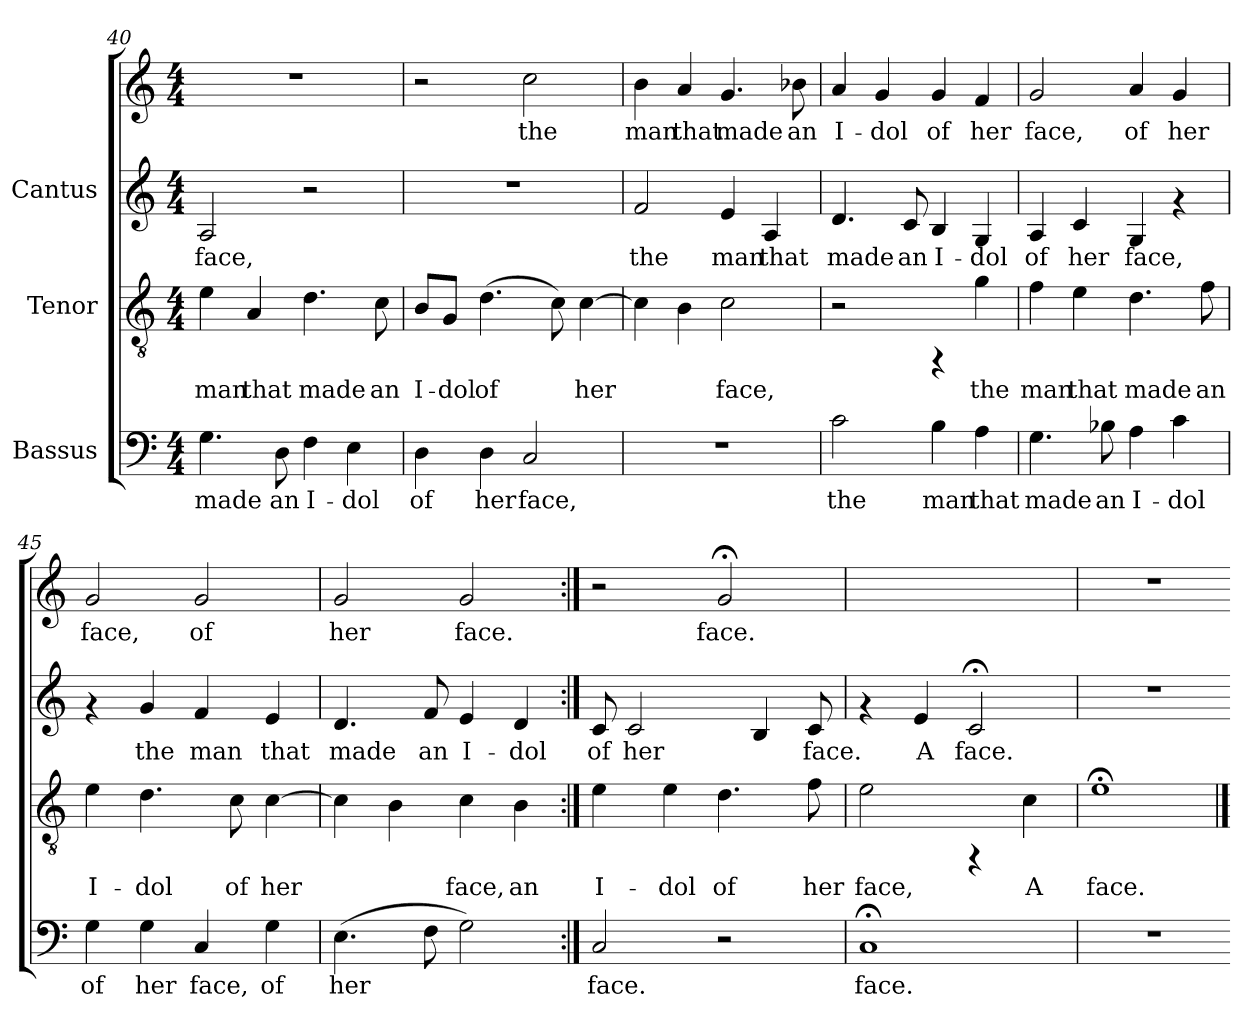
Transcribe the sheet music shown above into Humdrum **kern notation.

**kern	**text	**kern	**text	**kern	**text	**kern	**text
*part3	*part3	*part2	*part2	*part1	*part1	*part1	*part1
*staff4	*staff4	*staff3	*staff3	*staff2	*staff2	*staff1	*staff1
*I"Bassus	*	*I"Tenor	*	*I"Cantus	*	*	*
!!LO:LB:g=z
*clefF4	*	*clefGv2	*	*clefG2	*	*clefG2	*
*M4/4	*	*M4/4	*	*M4/4	*	*M4/4	*
=40	=40	=40	=40	=40	=40	=40	=40
!	!LO:LY:b	!	!LO:LY:b	!	!LO:LY:b	!	!
4.G\	made	4e\	man	2A/	face,	1r	.
!	!	!	!LO:LY:b	!	!	!	!
.	.	4A/	that	.	.	.	.
!	!LO:LY:b	!	!	!	!	!	!
8D\	an	.	.	.	.	.	.
!	!LO:LY:b	!	!LO:LY:b	!	!	!	!
4F\	I-	4.d\	made	2r	.	.	.
!	!LO:LY:b	!	!	!	!	!	!
4E\	-dol	.	.	.	.	.	.
!	!	!	!LO:LY:b	!	!	!	!
.	.	8c\	an	.	.	.	.
!!LO:LB:g=z
=41	=41	=41	=41	=41	=41	=41	=41
!	!LO:LY:b	!	!LO:LY:b	!	!	!	!
4D\	of	8B/L	I-	1r	.	2r	.
!	!	!	!LO:LY:b	!	!	!	!
.	.	8G/J	-dol	.	.	.	.
!	!LO:LY:b	!	!LO:LY:b	!	!	!	!
4D\	her	(>4.d\	of	.	.	.	.
!	!LO:LY:b	!	!	!	!	!	!LO:LY:b
2C/	face,	.	.	.	.	2cc\	the
!	!	!	!LO:LY:b	!	!	!	!
.	.	8c\)	.	.	.	.	.
!	!	!	!LO:LY:b	!	!	!	!
.	.	[>4c\	her	.	.	.	.
!!LO:LB:g=z
=42	=42	=42	=42	=42	=42	=42	=42
!	!	!	!LO:LY:b	!	!LO:LY:b	!	!LO:LY:b
1r	.	4c\]	.	2f/	the	4b\	man
!	!	!	!LO:LY:b	!	!	!	!LO:LY:b
.	.	4B\	.	.	.	4a/	that
!	!	!	!LO:LY:b	!	!LO:LY:b	!	!LO:LY:b
.	.	2c\	face,	4e/	man	4.g/	made
!	!	!	!	!	!LO:LY:b	!	!
.	.	.	.	4A/	that	.	.
!	!	!	!	!	!	!	!LO:LY:b
.	.	.	.	.	.	8b-X\	an
!!LO:PB:g=z
=43	=43	=43	=43	=43	=43	=43	=43
!	!LO:LY:b	!	!	!	!LO:LY:b	!	!LO:LY:b
2c\	the	2r	.	4.d/	made	4a/	I-
!	!	!	!	!	!	!	!LO:LY:b
.	.	.	.	.	.	4g/	-dol
!	!	!	!	!	!LO:LY:b	!	!
.	.	.	.	8c/	an	.	.
!	!LO:LY:b	!	!	!	!LO:LY:b	!	!LO:LY:b
4B\	man	4rFF	.	4B/	I-	4g/	of
!	!LO:LY:b	!	!LO:LY:b	!	!LO:LY:b	!	!LO:LY:b
4A\	that	4g\	the	4G/	-dol	4f/	her
=44	=44	=44	=44	=44	=44	=44	=44
!	!LO:LY:b	!	!LO:LY:b	!	!LO:LY:b	!	!LO:LY:b
4.G\	made	4f\	man	4A/	of	2g/	face,
!	!	!	!LO:LY:b	!	!LO:LY:b	!	!
.	.	4e\	that	4c/	her	.	.
!	!LO:LY:b	!	!	!	!	!	!
8B-X\	an	.	.	.	.	.	.
!	!LO:LY:b	!	!LO:LY:b	!	!LO:LY:b	!	!LO:LY:b
4A\	I-	4.d\	made	4G/	face,	4a/	of
!	!LO:LY:b	!	!	!	!	!	!LO:LY:b
4c\	-dol	.	.	4rf	.	4g/	her
!	!	!	!LO:LY:b	!	!	!	!
.	.	8f\	an	.	.	.	.
=45	=45	=45	=45	=45	=45	=45	=45
!	!LO:LY:b	!	!LO:LY:b	!	!	!	!LO:LY:b
4G\	of	4e\	I-	4rf	.	2g/	face,
!	!LO:LY:b	!	!LO:LY:b	!	!LO:LY:b	!	!
4G\	her	4.d\	-dol	4g/	the	.	.
!	!LO:LY:b	!	!	!	!LO:LY:b	!	!LO:LY:b
4C/	face,	.	.	4f/	man	2g/	of
!	!	!	!LO:LY:b	!	!	!	!
.	.	8c\	of	.	.	.	.
!	!LO:LY:b	!	!LO:LY:b	!	!LO:LY:b	!	!
4G\	of	[>4c\	her	4e/	that	.	.
=46	=46	=46	=46	=46	=46	=46	=46
!	!LO:LY:b	!	!LO:LY:b	!	!LO:LY:b	!	!LO:LY:b
(>4.E\	her	4c\]	.	4.d/	made	2g/	her
!	!	!	!LO:LY:b	!	!	!	!
.	.	4B\	.	.	.	.	.
!	!LO:LY:b	!	!	!	!LO:LY:b	!	!
8F\	.	.	.	8f/	an	.	.
!	!LO:LY:b	!	!LO:LY:b	!	!LO:LY:b	!	!LO:LY:b
2G\)	.	4c\	face,	4e/	I-	2g/	face.
!	!	!	!LO:LY:b	!	!LO:LY:b	!	!
.	.	4B\	an	4d/	-dol	.	.
=47:|!	=47:|!	=47:|!	=47:|!	=47:|!	=47:|!	=47:|!	=47:|!
!	!LO:LY:b	!	!LO:LY:b	!	!LO:LY:b	!	!
2C/	face.	4e\	I-	8c/	of	2r	.
!	!	!	!	!	!LO:LY:b	!	!
.	.	.	.	2c/	her	.	.
!	!	!	!LO:LY:b	!	!	!	!
.	.	4e\	-dol	.	.	.	.
!	!	!	!LO:LY:b	!	!	!	!LO:LY:b
2r	.	4.d\	of	.	.	2g;</	face.
!	!	!	!	!	!LO:LY:b	!	!
.	.	.	.	4B/	.	.	.
!	!	!	!LO:LY:b	!	!LO:LY:b	!	!
.	.	8f\	her	8c/	face.	.	.
!!LO:LB:g=z
=48	=48	=48	=48	=48	=48	=48	=48
!	!LO:LY:b	!	!LO:LY:b	!	!	!	!
1C;<	face.	2e\	face,	4rf	.	1ryy	.
!	!	!	!	!	!LO:LY:b	!	!
.	.	.	.	4e/	A	.	.
!	!	!	!	!	!LO:LY:b	!	!
.	.	4rFF	.	2c;</	face.	.	.
!	!	!	!LO:LY:b	!	!	!	!
.	.	4c\	A	.	.	.	.
=49	=49	=49	=49	=49	=49	=49	=49
!	!	!	!LO:LY:b	!	!	!	!
1r	.	1e;<	face.	1r	.	1r	.
=	==	==	==	==	==	==	==
*-	*-	*-	*-	*-	*-	*-	*-
